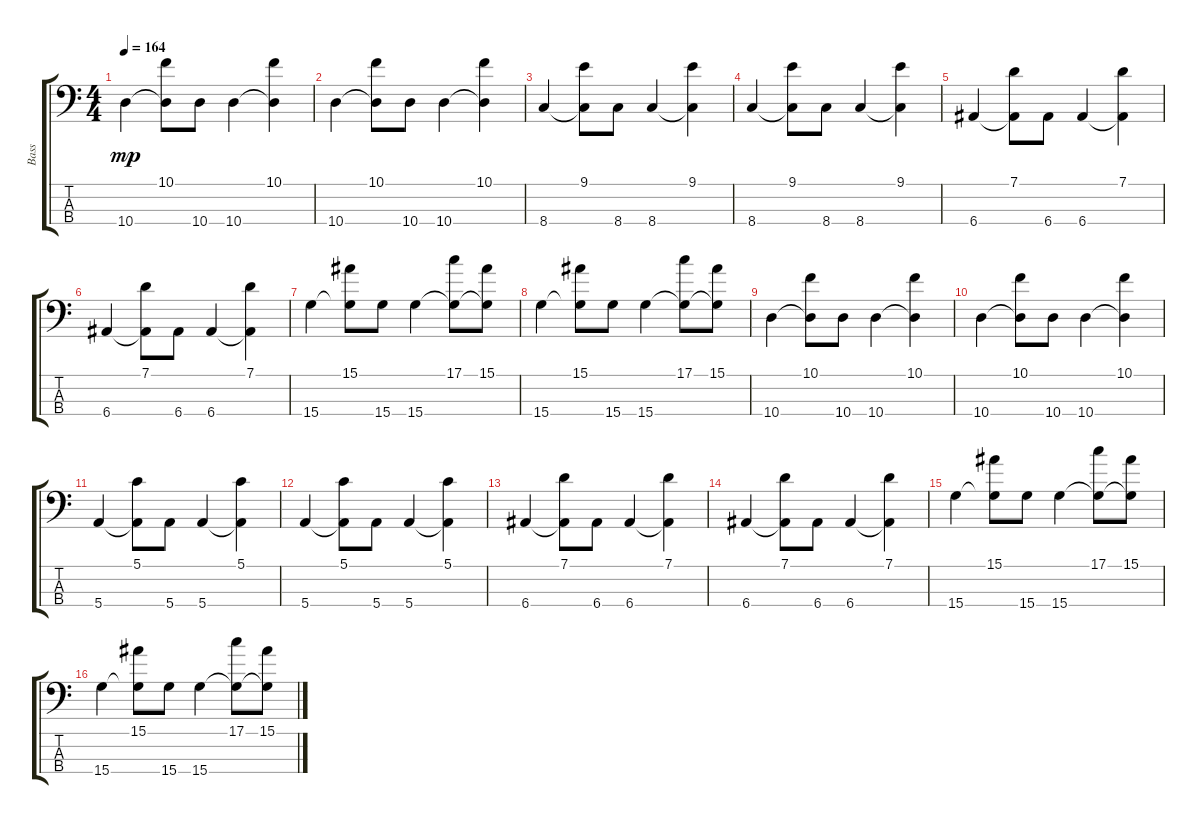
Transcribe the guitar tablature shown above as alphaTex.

\track ("Bass" "Bass") {instrument electricbassfinger}
\staff {score tabs}
\tuning (G2 D2 A1 E1) {hide}
\ts (4 4)
\tempo 164
\clef f4
\ks c
10.4.4{dy mp} (10.1 10.4{t}).8 10.4.8 10.4.4 (10.1 10.4{t}).4 |
10.4.4 (10.1 10.4{t}).8 10.4.8 10.4.4 (10.1 10.4{t}).4 |
8.4.4 (9.1 8.4{t}).8 8.4.8 8.4.4 (9.1 8.4{t}).4 |
8.4.4 (9.1 8.4{t}).8 8.4.8 8.4.4 (9.1 8.4{t}).4 |
6.4.4 (7.1 6.4{t}).8 6.4.8 6.4.4 (7.1 6.4{t}).4 |
6.4.4 (7.1 6.4{t}).8 6.4.8 6.4.4 (7.1 6.4{t}).4 |
15.4.4 (15.1 15.4{t}).8 15.4.8 15.4.4 (17.1 15.4{t}).8 (15.1 15.4{t}).8 |
15.4.4 (15.1 15.4{t}).8 15.4.8 15.4.4 (17.1 15.4{t}).8 (15.1 15.4{t}).8 |
10.4.4 (10.1 10.4{t}).8 10.4.8 10.4.4 (10.1 10.4{t}).4 |
10.4.4 (10.1 10.4{t}).8 10.4.8 10.4.4 (10.1 10.4{t}).4 |
5.4.4 (5.1 5.4{t}).8 5.4.8 5.4.4 (5.1 5.4{t}).4 |
5.4.4 (5.1 5.4{t}).8 5.4.8 5.4.4 (5.1 5.4{t}).4 |
6.4.4 (7.1 6.4{t}).8 6.4.8 6.4.4 (7.1 6.4{t}).4 |
6.4.4 (7.1 6.4{t}).8 6.4.8 6.4.4 (7.1 6.4{t}).4 |
15.4.4 (15.1 15.4{t}).8 15.4.8 15.4.4 (17.1 15.4{t}).8 (15.1 15.4{t}).8 |
15.4.4 (15.1 15.4{t}).8 15.4.8 15.4.4 (17.1 15.4{t}).8 (15.1 15.4{t}).8
